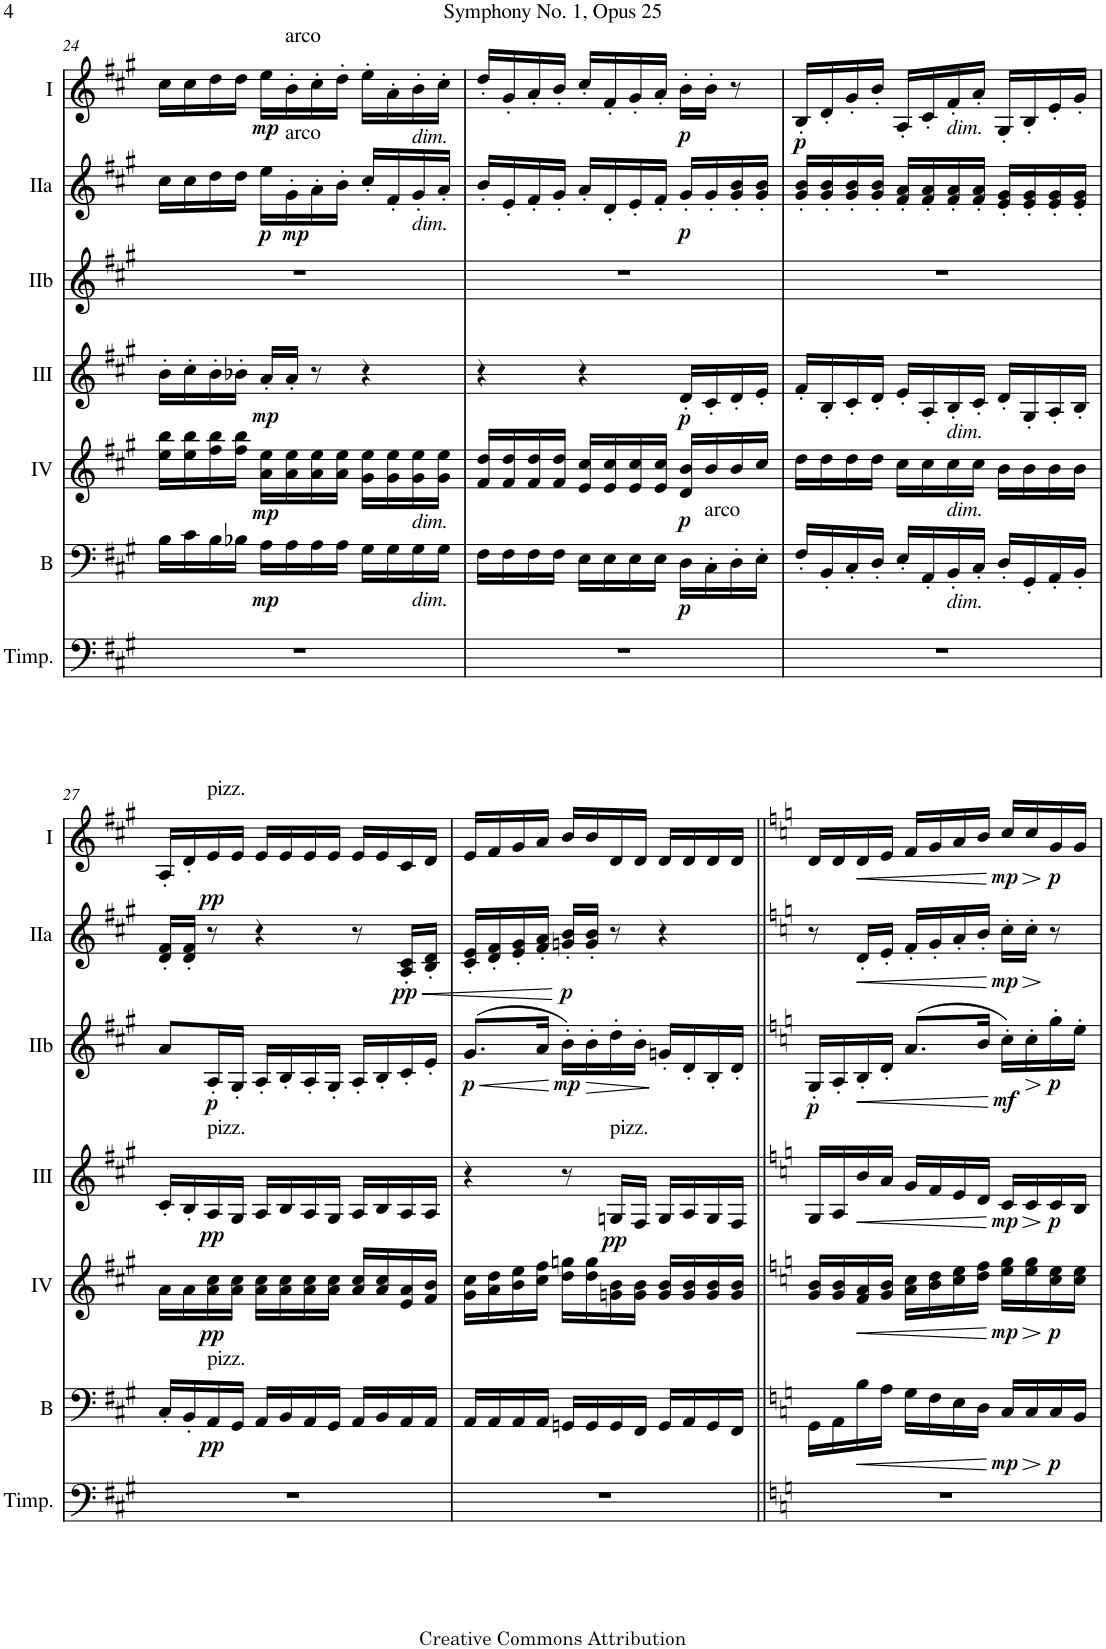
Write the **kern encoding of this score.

**kern	**kern	**dynam	**kern	**dynam	**kern	**dynam	**kern	**dynam	**kern	**dynam	**kern	**dynam
*part7	*part6	*part6	*part5	*part5	*part4	*part4	*part3	*part3	*part2	*part2	*part1	*part1
*staff7	*staff6	*staff6	*staff5	*staff5	*staff4	*staff4	*staff3	*staff3	*staff2	*staff2	*staff1	*staff1
*I"Timpani	*I"Bass	*	*I"Acc. 4	*	*I"Acc. 3	*	*I"Acc. 2b	*	*I"Acc. 2a	*	*I"Acc. 1	*
*I'Timp.	*I'B	*	*	*	*	*	*	*	*	*	*	*
!!LO:PB:g=z
*clefF4	*clefF4	*	*clefG2	*	*clefG2	*	*clefG2	*	*clefG2	*	*clefG2	*
*	*Trd7c12	*	*Trd7c12	*	*Trd7c12	*	*Trd7c12	*	*	*	*	*
*k[f#c#g#]	*k[f#c#g#]	*	*k[f#c#g#]	*	*k[f#c#g#]	*	*k[f#c#g#]	*	*k[f#c#g#]	*	*k[f#c#g#]	*
*M3/4	*M3/4	*	*M3/4	*	*M3/4	*	*M3/4	*	*M3/4	*	*M3/4	*
=24	=24	=24	=24	=24	=24	=24	=24	=24	=24	=24	=24	=24
2.r	16B\LL	.	16ee\ 16bb\LL	.	16b'\LL	.	2.r	.	16cc#\LL	.	16cc#\LL	.
.	16c#\	.	16ee\ 16bb\	.	16cc#'\	.	.	.	16cc#\	.	16cc#\	.
.	16B\	.	16ff#\ 16bb\	.	16b'\	.	.	.	16dd\	.	16dd\	.
.	16B-X\JJ	.	16ff#\ 16bb\JJ	.	16b-X'\JJ	.	.	.	16dd\JJ	.	16dd\JJ	.
!	!	!LO:DY:b	!	!LO:DY:b	!	!LO:DY:b	!	!	!	!LO:DY:b	!	!LO:DY:b
.	16A\LL	mp	16a\ 16ee\LL	mp	16a'/LL	mp	.	.	16ee\LL	p	16ee\LL	mp
!	!	!	!	!	!	!	!	!	!	!	!LO:TX:a:t=arco	!
!	!	!	!	!	!	!	!	!	!LO:TX:a:t=arco	!	!	!
!	!	!	!	!	!	!	!	!	!	!LO:DY:b	!	!
.	16A\	.	16a\ 16ee\	.	16a'/JJ	.	.	.	16g#'\	mp	16b'\	.
.	16A\	.	16a\ 16ee\	.	8r	.	.	.	16a'\	.	16cc#'\	.
.	16A\JJ	.	16a\ 16ee\JJ	.	.	.	.	.	16b'\JJ	.	16dd'\JJ	.
.	16G#\LL	.	16g#\ 16ee\LL	.	4r	.	.	.	16cc#'/LL	.	16ee'\LL	.
.	16G#\	.	16g#\ 16ee\	.	.	.	.	.	16f#'/	.	16a'\	.
!	!	!	!	!	!	!	!	!	!	!	!LO:TX:b:i:t=dim.	!
!	!	!	!	!	!	!	!	!	!LO:TX:b:i:t=dim.	!	!	!
!	!	!	!LO:TX:b:i:t=dim.	!	!	!	!	!	!	!	!	!
!	!LO:TX:b:i:t=dim.	!	!	!	!	!	!	!	!	!	!	!
.	16G#\	.	16g#\ 16ee\	.	.	.	.	.	16g#'/	.	16b'\	.
.	16G#\JJ	.	16g#\ 16ee\JJ	.	.	.	.	.	16a'/JJ	.	16cc#'\JJ	.
=25	=25	=25	=25	=25	=25	=25	=25	=25	=25	=25	=25	=25
2.r	16F#\LL	.	16f#/ 16dd/LL	.	4r	.	2.r	.	16b'/LL	.	16dd'/LL	.
.	16F#\	.	16f#/ 16dd/	.	.	.	.	.	16e'/	.	16g#'/	.
.	16F#\	.	16f#/ 16dd/	.	.	.	.	.	16f#'/	.	16a'/	.
.	16F#\JJ	.	16f#/ 16dd/JJ	.	.	.	.	.	16g#'/JJ	.	16b'/JJ	.
.	16E\LL	.	16e/ 16cc#/LL	.	4r	.	.	.	16a'/LL	.	16cc#'/LL	.
.	16E\	.	16e/ 16cc#/	.	.	.	.	.	16d'/	.	16f#'/	.
.	16E\	.	16e/ 16cc#/	.	.	.	.	.	16e'/	.	16g#'/	.
.	16E\JJ	.	16e/ 16cc#/JJ	.	.	.	.	.	16f#'/JJ	.	16a'/JJ	.
!	!	!LO:DY:b	!	!LO:DY:b	!	!LO:DY:b	!	!	!	!LO:DY:b	!	!LO:DY:b
.	16D\LL	p	16d/ 16b/LL	p	16d'/LL	p	.	.	16g#'/LL	p	16b'\LL	p
!	!LO:TX:a:t=arco	!	!	!	!	!	!	!	!	!	!	!
.	16C#'\	.	16b/	.	16c#'/	.	.	.	16g#'/	.	16b'\JJ	.
.	16D'\	.	16b/	.	16d'/	.	.	.	16g#/' 16b/'	.	8r	.
.	16E'\JJ	.	16cc#/JJ	.	16e'/JJ	.	.	.	16g#/' 16b/'JJ	.	.	.
=26	=26	=26	=26	=26	=26	=26	=26	=26	=26	=26	=26	=26
!	!	!	!	!	!	!	!	!	!	!	!	!LO:DY:b
2.r	16F#'/LL	.	16dd\LL	.	16f#'/LL	.	2.r	.	16g#/' 16b/'LL	.	16B'/LL	p
.	16BB'/	.	16dd\	.	16B'/	.	.	.	16g#/' 16b/'	.	16d'/	.
.	16C#'/	.	16dd\	.	16c#'/	.	.	.	16g#/' 16b/'	.	16g#'/	.
.	16D'/JJ	.	16dd\JJ	.	16d'/JJ	.	.	.	16g#/' 16b/'JJ	.	16b'/JJ	.
.	16E'/LL	.	16cc#\LL	.	16e'/LL	.	.	.	16f#/' 16a/'LL	.	16A'/LL	.
.	16AA'/	.	16cc#\	.	16A'/	.	.	.	16f#/' 16a/'	.	16c#'/	.
!	!	!	!	!	!	!	!	!	!	!	!LO:TX:b:i:t=dim.	!
!	!	!	!	!	!LO:TX:b:i:t=dim.	!	!	!	!	!	!	!
!	!	!	!LO:TX:b:i:t=dim.	!	!	!	!	!	!	!	!	!
!	!LO:TX:b:i:t=dim.	!	!	!	!	!	!	!	!	!	!	!
.	16BB'/	.	16cc#\	.	16B'/	.	.	.	16f#/' 16a/'	.	16f#'/	.
.	16C#'/JJ	.	16cc#\JJ	.	16c#'/JJ	.	.	.	16f#/' 16a/'JJ	.	16a'/JJ	.
.	16D'/LL	.	16b\LL	.	16d'/LL	.	.	.	16e/' 16g#/'LL	.	16G#'/LL	.
.	16GG#'/	.	16b\	.	16G#'/	.	.	.	16e/' 16g#/'	.	16B'/	.
.	16AA'/	.	16b\	.	16A'/	.	.	.	16e/' 16g#/'	.	16e'/	.
.	16BB'/JJ	.	16b\JJ	.	16B'/JJ	.	.	.	16e/' 16g#/'JJ	.	16g#'/JJ	.
!!LO:LB:g=z
=27	=27	=27	=27	=27	=27	=27	=27	=27	=27	=27	=27	=27
2.r	16C#'/LL	.	16a\LL	.	16c#'/LL	.	8a/L	.	16d/' 16f#/'LL	.	16A'/LL	.
.	16BB'/	.	16a\	.	16B'/	.	.	.	16d/' 16f#/'JJ	.	16d'/	.
!	!	!	!	!	!	!	!	!	!	!	!LO:TX:a:t=pizz.	!
!	!	!	!	!	!LO:TX:a:t=pizz.	!	!	!	!	!	!	!
!	!LO:TX:a:t=pizz.	!	!	!	!	!	!	!	!	!	!	!
!	!	!LO:DY:b	!	!LO:DY:b	!	!LO:DY:b	!	!LO:DY:b	!	!	!	!LO:DY:b
.	16AA/	pp	16a\ 16cc#\	pp	16A/	pp	16A'/L	p	8r	.	16e/	pp
.	16GG#/JJ	.	16a\ 16cc#\JJ	.	16G#/JJ	.	16G#'/JJ	.	.	.	16e/JJ	.
.	16AA/LL	.	16a\ 16cc#\LL	.	16A/LL	.	16A'/LL	.	4r	.	16e/LL	.
.	16BB/	.	16a\ 16cc#\	.	16B/	.	16B'/	.	.	.	16e/	.
.	16AA/	.	16a\ 16cc#\	.	16A/	.	16A'/	.	.	.	16e/	.
.	16GG#/JJ	.	16a\ 16cc#\JJ	.	16G#/JJ	.	16G#'/JJ	.	.	.	16e/JJ	.
.	16AA/LL	.	16a/ 16cc#/LL	.	16A/LL	.	16A'/LL	.	8r	.	16e/LL	.
.	16BB/	.	16a/ 16cc#/	.	16B/	.	16B'/	.	.	.	16e/	.
!	!	!	!	!	!	!	!	!	!	!LO:HP:b	!	!
!	!	!	!	!	!	!	!	!	!	!LO:DY:n=1:b	!	!
.	16AA/	.	16e/ 16a/	.	16A/	.	16c#'/	.	16A/' 16c#/'LL	< pp	16c#/	.
.	16AA/JJ	.	16f#/ 16b/JJ	.	16A/JJ	.	16e'/JJ	.	16B/' 16d/'JJ	.	16d/JJ	.
=28	=28	=28	=28	=28	=28	=28	=28	=28	=28	=28	=28	=28
!	!	!	!	!	!	!	!	!LO:HP:b	!	!	!	!
!	!	!	!	!	!	!	!	!LO:DY:n=1:b	!	!	!	!
2.r	16AA/LL	.	16g#\ 16cc#\LL	.	4r	.	(8.g#/L	< p	16c#/' 16e/'LL	.	16e/LL	.
.	16AA/	.	16a\ 16dd\	.	.	.	.	.	16d/' 16f#/'	.	16f#/	.
.	16AA/	.	16b\ 16ee\	.	.	.	.	.	16e/' 16g#/'	.	16g#/	.
.	16AA/JJ	.	16cc#\ 16ff#\JJ	.	.	.	16a/Jk	.	16f#/' 16a/'JJ	.	16a/JJ	.
!	!	!	!	!	!	!	!	!LO:DY:n=2:b	!	!LO:DY:n=1:b	!	!
.	16GGn/LL	.	16dd\ 16ggn\LL	.	8r	.	16b'\LL)	[ mp	16gn/' 16b/'LL	[ p	16b/LL	.
!	!	!	!	!	!	!	!	!LO:HP:b	!	!	!	!
.	16GG/	.	16dd\ 16gg\	.	.	.	16b'\	>	16g/' 16b/'JJ	.	16b/	.
!	!	!	!	!	!LO:TX:a:t=pizz.	!	!	!	!	!	!	!
!	!	!	!	!	!	!LO:DY:b	!	!	!	!	!	!
.	16GG/	.	16gn\ 16b\	.	16Gn/LL	pp	16dd'\	.	8r	.	16d/	.
.	16FF#/JJ	.	16g\ 16b\JJ	.	16F#/JJ	.	16b'\JJ	.	.	.	16d/JJ	.
.	16GG/LL	.	16g/ 16b/LL	.	16G/LL	.	16gn'/LL	]	4r	.	16d/LL	.
.	16AA/	.	16g/ 16b/	.	16A/	.	16d'/	.	.	.	16d/	.
.	16GG/	.	16g/ 16b/	.	16G/	.	16B'/	.	.	.	16d/	.
.	16FF#/JJ	.	16g/ 16b/JJ	.	16F#/JJ	.	16d'/JJ	.	.	.	16d/JJ	.
=29||	=29||	=29||	=29||	=29||	=29||	=29||	=29||	=29||	=29||	=29||	=29||	=29||
*k[]	*k[]	*	*k[]	*	*k[]	*	*k[]	*	*k[]	*	*k[]	*
!	!	!	!	!	!	!	!	!LO:DY:b	!	!	!	!
2.r	16GG\LL	.	16g/ 16b/LL	.	16G/LL	.	16G'/LL	p	8r	.	16d/LL	.
.	16AA\	.	16g/ 16b/	.	16A/	.	16A'/	.	.	.	16d/	.
!	!	!LO:HP:b	!	!LO:HP:b	!	!LO:HP:b	!	!LO:HP:b	!	!LO:HP:b	!	!LO:HP:b
.	16B\	<	16f/ 16a/	<	16b/	<	16B'/	<	16d'/LL	<	16d/	<
.	16A\JJ	.	16g/ 16b/JJ	.	16a/JJ	.	16d'/JJ	.	16e'/JJ	.	16e/JJ	.
.	16G\LL	.	16a\ 16cc\LL	.	16g/LL	.	(8.a/L	.	16f'/LL	.	16f/LL	.
.	16F\	.	16b\ 16dd\	.	16f/	.	.	.	16g'/	.	16g/	.
.	16E\	.	16cc\ 16ee\	.	16e/	.	.	.	16a'/	.	16a/	.
.	16D\JJ	.	16dd\ 16ff\JJ	.	16d/JJ	.	16b/Jk	.	16b'/JJ	.	16b/JJ	.
!	!	!LO:HP:n=1:b	!	!LO:HP:n=1:b	!	!LO:HP:n=1:b	!	!	!	!LO:HP:n=1:b	!	!LO:HP:n=1:b
!	!	!LO:DY:n=1:b	!	!LO:DY:n=1:b	!	!LO:DY:n=1:b	!	!LO:DY:n=1:b	!	!LO:DY:n=1:b	!	!LO:DY:n=1:b
.	16C/LL	[ > mp	16ee\ 16gg\LL	[ > mp	16c/LL	[ > mp	16cc'\LL)	[ mf	16cc'\LL	[ > mp	16cc/LL	[ > mp
!	!	!	!	!	!	!	!	!LO:HP:b	!	!	!	!
.	16C/	.	16ee\ 16gg\	.	16c/	.	16cc'\	>	16cc'\JJ	.	16cc/	.
!	!	!LO:DY:n=2:b	!	!LO:DY:n=2:b	!	!LO:DY:n=2:b	!	!LO:DY:n=2:b	!	!	!	!LO:DY:n=2:b
.	16C/	] p	16cc\ 16ee\	] p	16c/	] p	16gg'\	] p	8r	]	16g/	] p
.	16BB/JJ	.	16cc\ 16ee\JJ	.	16B/JJ	.	16ee'\JJ	.	.	.	16g/JJ	.
=	=	=	=	=	=	=	=	=	=	=	=	=
*-	*-	*-	*-	*-	*-	*-	*-	*-	*-	*-	*-	*-
